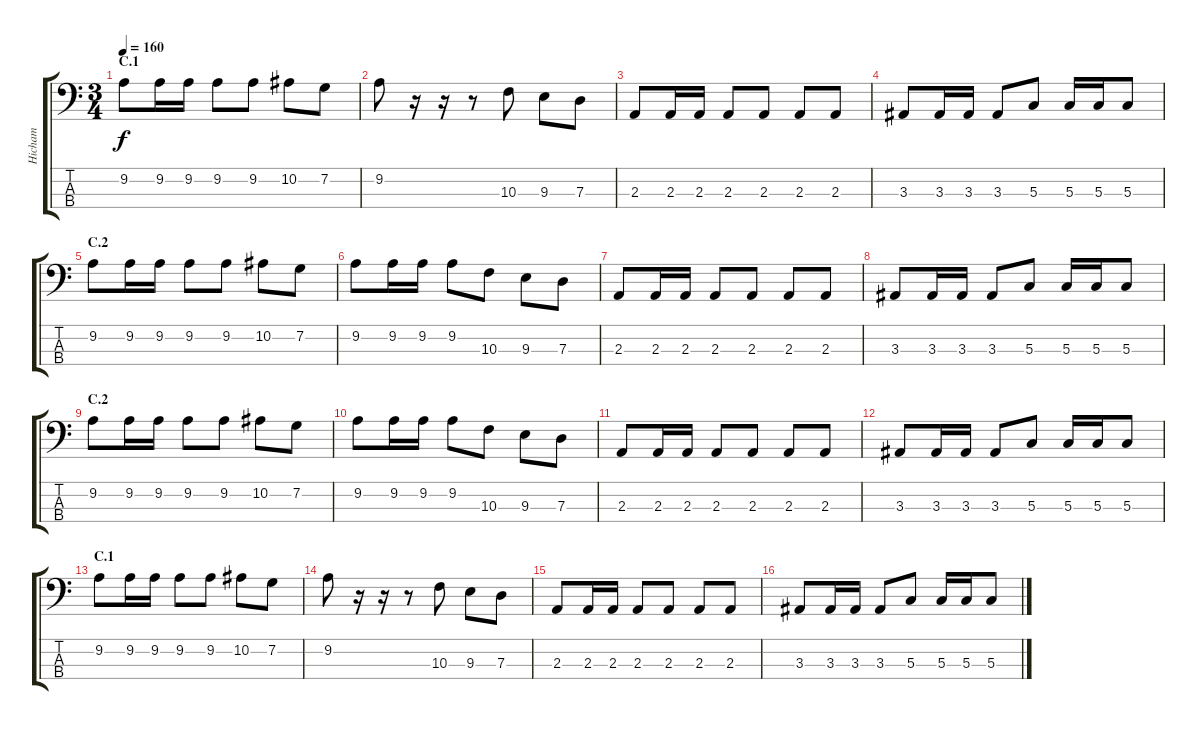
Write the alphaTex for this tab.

\track ("Hicham" "Hicham") {instrument electricbassfinger}
\staff {score tabs}
\tuning (F2 C2 G1 D1) {hide}
\ts (3 4)
\section ("" "C.1")
\tempo 160
\clef f4
\ks c
9.2.8{dy f} 9.2.16 9.2.16 9.2.8 9.2.8 10.2.8 7.2.8 |
9.2.8 r.16 r.16 r.8 10.3.8 9.3.8 7.3.8 |
2.3.8 2.3.16 2.3.16 2.3.8 2.3.8 2.3.8 2.3.8 |
3.3.8 3.3.16 3.3.16 3.3.8 5.3.8 5.3.16 5.3.16 5.3.8 |
\section ("" "C.2")
9.2.8 9.2.16 9.2.16 9.2.8 9.2.8 10.2.8 7.2.8 |
9.2.8 9.2.16 9.2.16 9.2.8 10.3.8 9.3.8 7.3.8 |
2.3.8 2.3.16 2.3.16 2.3.8 2.3.8 2.3.8 2.3.8 |
3.3.8 3.3.16 3.3.16 3.3.8 5.3.8 5.3.16 5.3.16 5.3.8 |
\section ("" "C.2")
9.2.8 9.2.16 9.2.16 9.2.8 9.2.8 10.2.8 7.2.8 |
9.2.8 9.2.16 9.2.16 9.2.8 10.3.8 9.3.8 7.3.8 |
2.3.8 2.3.16 2.3.16 2.3.8 2.3.8 2.3.8 2.3.8 |
3.3.8 3.3.16 3.3.16 3.3.8 5.3.8 5.3.16 5.3.16 5.3.8 |
\section ("" "C.1")
9.2.8 9.2.16 9.2.16 9.2.8 9.2.8 10.2.8 7.2.8 |
9.2.8 r.16 r.16 r.8 10.3.8 9.3.8 7.3.8 |
2.3.8 2.3.16 2.3.16 2.3.8 2.3.8 2.3.8 2.3.8 |
3.3.8 3.3.16 3.3.16 3.3.8 5.3.8 5.3.16 5.3.16 5.3.8
